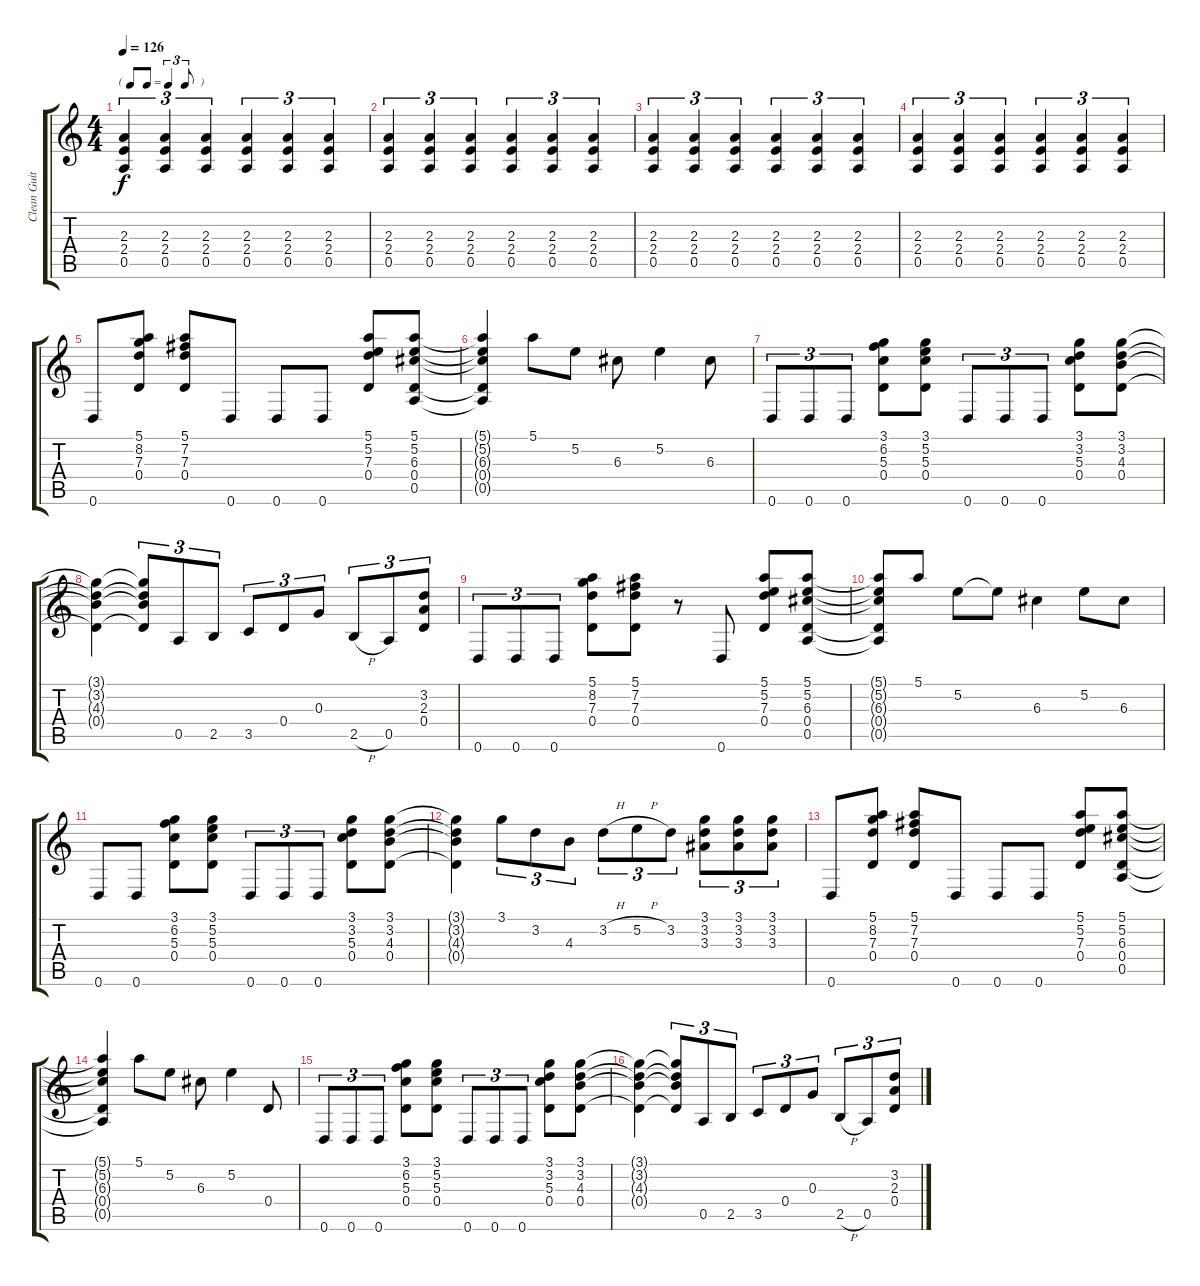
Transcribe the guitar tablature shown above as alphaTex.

\track ("Clean Guitar" "Clean Guit") {instrument acousticguitarsteel}
\staff {score tabs}
\tuning (E4 B3 G3 D3 A2 D2) {hide}
\ts (4 4)
\tf triplet8th
\tempo 126
\clef g2
\ks c
(2.3 2.4 0.5).4{tu (3 2) dy f instrument acousticguitarsteel} (2.3 2.4 0.5).4{tu (3 2)} (2.3 2.4 0.5).4{tu (3 2)} (2.3 2.4 0.5).4{tu (3 2)} (2.3 2.4 0.5).4{tu (3 2)} (2.3 2.4 0.5).4{tu (3 2)} |
(2.3 2.4 0.5).4{tu (3 2)} (2.3 2.4 0.5).4{tu (3 2)} (2.3 2.4 0.5).4{tu (3 2)} (2.3 2.4 0.5).4{tu (3 2)} (2.3 2.4 0.5).4{tu (3 2)} (2.3 2.4 0.5).4{tu (3 2)} |
(2.3 2.4 0.5).4{tu (3 2)} (2.3 2.4 0.5).4{tu (3 2)} (2.3 2.4 0.5).4{tu (3 2)} (2.3 2.4 0.5).4{tu (3 2)} (2.3 2.4 0.5).4{tu (3 2)} (2.3 2.4 0.5).4{tu (3 2)} |
(2.3 2.4 0.5).4{tu (3 2)} (2.3 2.4 0.5).4{tu (3 2)} (2.3 2.4 0.5).4{tu (3 2)} (2.3 2.4 0.5).4{tu (3 2)} (2.3 2.4 0.5).4{tu (3 2)} (2.3 2.4 0.5).4{tu (3 2)} |
0.6.8 (5.1 8.2 7.3 0.4).8 (5.1 7.2 7.3 0.4).8 0.6.8 0.6.8 0.6.8 (5.1 5.2 7.3 0.4).8 (5.1 5.2 6.3 0.4 0.5).8 |
(5.1{t} 5.2{t} 6.3{t} 0.4{t} 0.5{t}).4 5.1.8 5.2.8 6.3.8 5.2.4 6.3.8 |
0.6.8{tu (3 2)} 0.6.8{tu (3 2)} 0.6.8{tu (3 2)} (3.1 6.2 5.3 0.4).8 (3.1 5.2 5.3 0.4).8 0.6.8{tu (3 2)} 0.6.8{tu (3 2)} 0.6.8{tu (3 2)} (3.1 3.2 5.3 0.4).8 (3.1 3.2 4.3 0.4).8 |
(3.1{t} 3.2{t} 4.3{t} 0.4{t}).4 (3.1{t} 3.2{t} 4.3{t} 0.4{t}).8{tu (3 2)} 0.5.8{tu (3 2)} 2.5.8{tu (3 2)} 3.5.8{tu (3 2)} 0.4.8{tu (3 2)} 0.3.8{tu (3 2)} 2.5{h}.8{tu (3 2)} 0.5.8{tu (3 2)} (3.2 2.3 0.4).8{tu (3 2)} |
0.6.8{tu (3 2)} 0.6.8{tu (3 2)} 0.6.8{tu (3 2)} (5.1 8.2 7.3 0.4).8 (5.1 7.2 7.3 0.4).8 r.8 0.6.8 (5.1 5.2 7.3 0.4).8 (5.1 5.2 6.3 0.4 0.5).8 |
(5.1{t} 5.2{t} 6.3{t} 0.4{t} 0.5{t}).8 5.1.8 5.2.8 5.2{t}.8 6.3.4 5.2.8 6.3.8 |
0.6.8 0.6.8 (3.1 6.2 5.3 0.4).8 (3.1 5.2 5.3 0.4).8 0.6.8{tu (3 2)} 0.6.8{tu (3 2)} 0.6.8{tu (3 2)} (3.1 3.2 5.3 0.4).8 (3.1 3.2 4.3 0.4).8 |
(3.1{t} 3.2{t} 4.3{t} 0.4{t}).4 3.1.8{tu (3 2)} 3.2.8{tu (3 2)} 4.3.8{tu (3 2)} 3.2{h}.8{tu (3 2)} 5.2{h}.8{tu (3 2)} 3.2.8{tu (3 2)} (3.1 3.2 3.3).8{tu (3 2)} (3.1 3.2 3.3).8{tu (3 2)} (3.1 3.2 3.3).8{tu (3 2)} |
0.6.8 (5.1 8.2 7.3 0.4).8 (5.1 7.2 7.3 0.4).8 0.6.8 0.6.8 0.6.8 (5.1 5.2 7.3 0.4).8 (5.1 5.2 6.3 0.4 0.5).8 |
(5.1{t} 5.2{t} 6.3{t} 0.4{t} 0.5{t}).4 5.1.8 5.2.8 6.3.8 5.2.4 0.4.8 |
0.6.8{tu (3 2)} 0.6.8{tu (3 2)} 0.6.8{tu (3 2)} (3.1 6.2 5.3 0.4).8 (3.1 5.2 5.3 0.4).8 0.6.8{tu (3 2)} 0.6.8{tu (3 2)} 0.6.8{tu (3 2)} (3.1 3.2 5.3 0.4).8 (3.1 3.2 4.3 0.4).8 |
(3.1{t} 3.2{t} 4.3{t} 0.4{t}).4 (3.1{t} 3.2{t} 4.3{t} 0.4{t}).8{tu (3 2)} 0.5.8{tu (3 2)} 2.5.8{tu (3 2)} 3.5.8{tu (3 2)} 0.4.8{tu (3 2)} 0.3.8{tu (3 2)} 2.5{h}.8{tu (3 2)} 0.5.8{tu (3 2)} (3.2 2.3 0.4).8{tu (3 2)}
